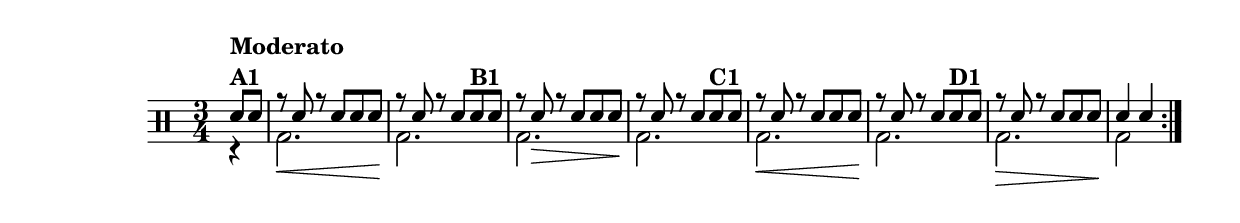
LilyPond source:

%-*- coding: utf-8 -*-

\version "2.10.00"

%\header {title = "variacoes sobre terezinha - variacao 1"}

\drums {
\override Score.BarNumber #'transparent = ##t
\override Staff.TimeSignature #'style = #'()
\time 3/4 
\partial 4*1

\context DrumVoice = "1" { }
\context DrumVoice = "2" {  }

<<
{
\repeat volta 2 {
sn8^\markup {\column {\bold  {Moderato A1}}} sn
r8\< sn r sn sn sn
r8\! sn r sn sn^\markup{\bold {B1}} sn
r8 sn\> r sn sn sn
r8\! sn r sn sn^\markup{\bold {C1}} sn
r8\< sn r sn sn sn
r8\! sn r sn sn^\markup{\bold {D1}} sn
r8\> sn r sn sn sn
sn4\! sn 
}
}

\\
{
r4
bd2.
bd
bd
bd
bd
bd
bd
bd2
}
>>
}

